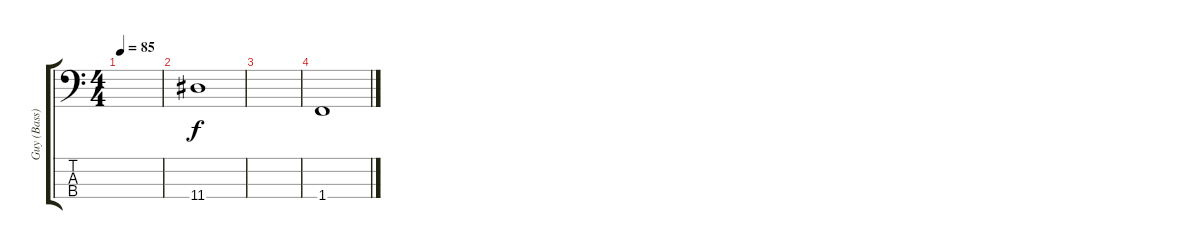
\track ("Guy (Bass)" "Guy (Bass)") {instrument electricbasspick}
\staff {score tabs}
\tuning (G2 D2 A1 E1) {hide}
\ts (4 4)
\tempo 85
\clef f4
\ks c
|
11.4.1 |
|
1.4.1
